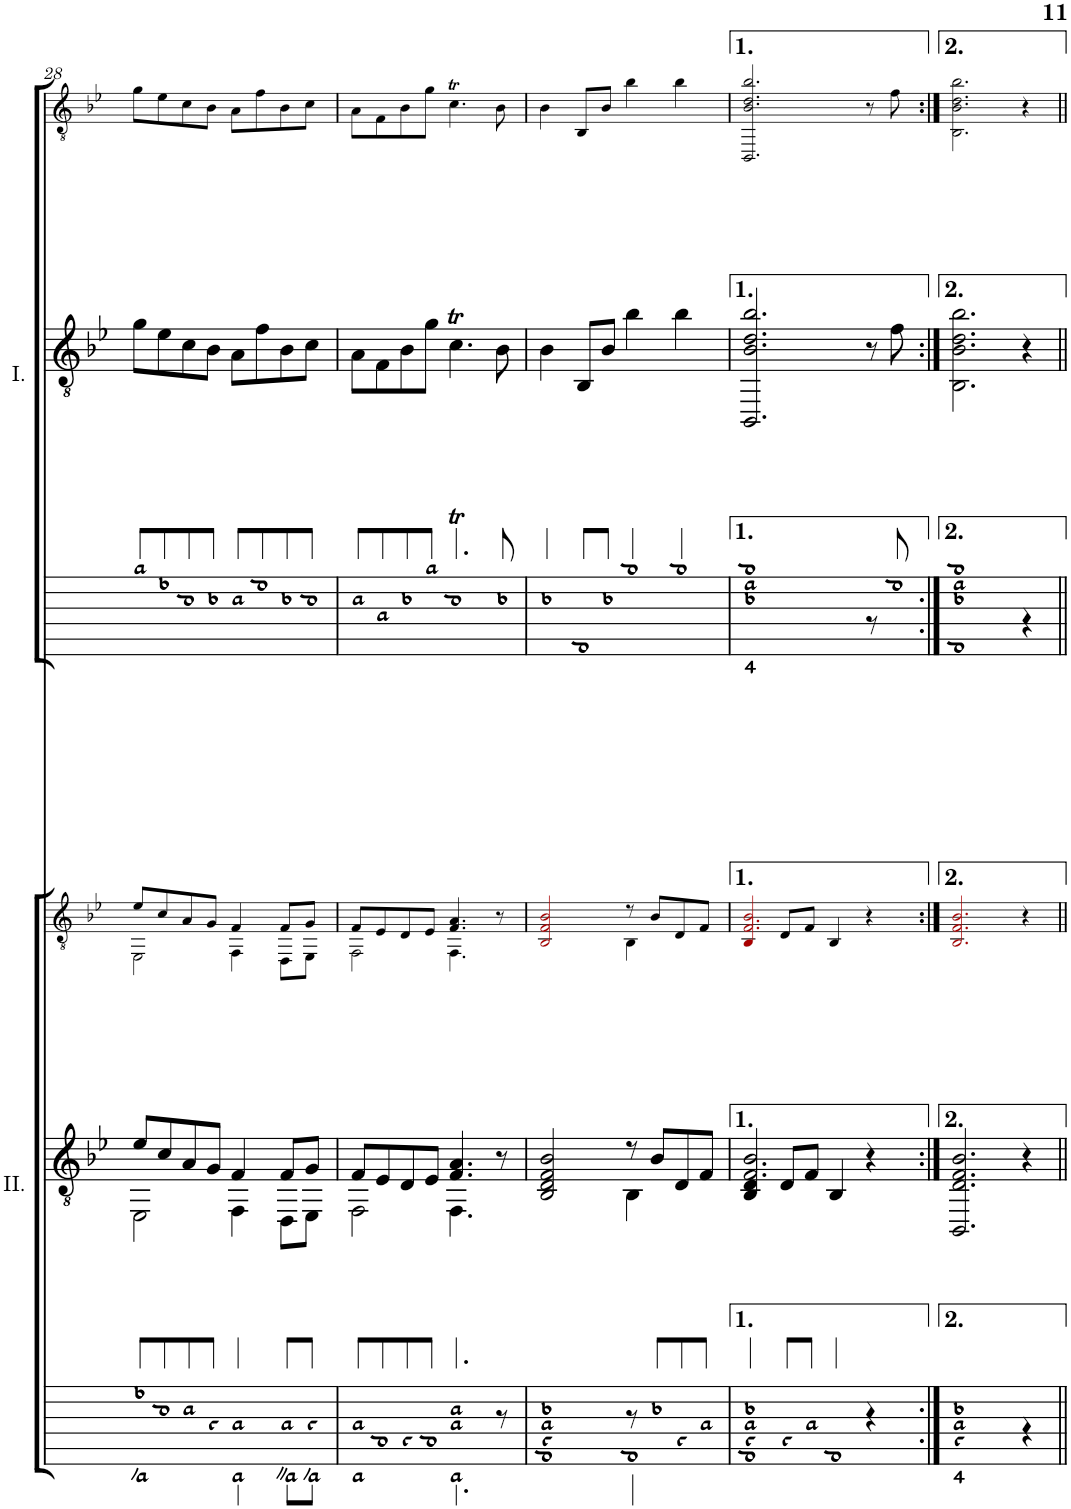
**kern	**kern	**kern	**kern	**kern	**kern
*part2	*part2	*part2	*part1	*part1	*part1
*staff6	*staff5	*staff4	*staff3	*staff2	*staff1
*I"II.	*	*	*I"I.	*	*
*I'II.	*	*	*I'I.	*	*
!!LO:PB:g=z
*	*clefGv2	*clefGv2	*	*clefGv2	*clefGv2
*k[b-e-]	*k[b-e-]	*k[b-e-]	*k[b-e-]	*k[b-e-]	*k[b-e-]
*M4/4	*M4/4	*M4/4	*M4/4	*M4/4	*M4/4
=28	=28	=28	=28	=28	=28
*^	*^	*^	*	*	*
2EE-	8e-/L	8e-/L	2EE-\	8e-/L	2EE-\	8g/L	8g\L	8g\L
.	8c/	8c/	.	8c/	.	8e-/	8e-\	8e-\
.	8A/	8A/	.	8A/	.	8c/	8c\	8c\
.	8G/J	8G/J	.	8G/J	.	8B-/J	8B-\J	8B-\J
4FF\	4F/	4F/	4FF\	4F/	4FF\	8A/L	8A\L	8A\L
.	.	.	.	.	.	8f/	8f\	8f\
8DD\L	8F/L	8F/L	8DD\L	8F/L	8DD\L	8B-/	8B-\	8B-\
8EE-\J	8G/J	8G/J	8EE-\J	8G/J	8EE-\J	8c/J	8c\J	8c\J
=29	=29	=29	=29	=29	=29	=29	=29	=29
2FF	8F/L	8F/L	2FF\	8F/L	2FF\	8A/L	8A\L	8A\L
.	8E-/	8E-/	.	8E-/	.	8F/	8F\	8F\
.	8D/	8D/	.	8D/	.	8B-/	8B-\	8B-\
.	8E-/J	8E-/J	.	8E-/J	.	8g/J	8g\J	8g\J
4.FF\	4.F/ 4.A/	4.F/ 4.A/	4.FF\	4.F/ 4.A/	4.FF\	4.cT/	4.cT\	4.cT\
8ryy	8r	8r	8ryy	8r	8ryy	8B-/	8B-\	8B-\
=30	=30	=30	=30	=30	=30	=30	=30	=30
2ryy	2BB- 2D 2F 2B-	2BB-/ 2D/ 2F/ 2B-/	2ryy	2BB-i/ 2Fi/ 2B-i/	2ryy	4B-/	4B-\	4B-\
.	.	.	.	.	.	8BB-/L	8BB-/L	8BB-/L
.	.	.	.	.	.	8B-/J	8B-/J	8B-/J
4BB-\	8r	8r	4BB-\	8r	4BB-\	4b-/	4b-\	4b-\
.	8B-/L	8B-/L	.	8B-/L	.	.	.	.
4ryy	8D/	8D/	4ryy	8D/	4ryy	4b-/	4b-\	4b-\
.	8F/J	8F/J	.	8F/J	.	.	.	.
=31	=31	=31	=31	=31	=31	=31	=31	=31
2.F 2.B-	4BB-/ 4D/	4BB-/ 4D/	2.F/ 2.B-/	4BB-i/	2.Fi/ 2.B-i/	2.BBB- 2.B- 2.d 2.b-	2.BBB-/ 2.B-/ 2.d/ 2.b-/	2.BBB-/ 2.B-/ 2.d/ 2.b-/
.	8D/L	8D/L	.	8D/L	.	.	.	.
.	8F/J	8F/J	.	8F/J	.	.	.	.
.	4BB-/	4BB-/	.	4BB-/	.	.	.	.
4ryy	4r	4r	4ryy	4r	4ryy	8r	8r	8r
.	.	.	.	.	.	8f/	8f\	8f\
*v	*v	*	*	*	*	*	*	*
*	*v	*v	*	*	*	*	*
*	*	*v	*v	*	*	*
=32:|!	=32:|!	=32:|!	=32:|!	=32:|!	=32:|!
2.BBB- 2.D 2.F 2.B-	2.BBB-/ 2.D/ 2.F/ 2.B-/	2.BB-i/ 2.Fi/ 2.B-i/	2.BB- 2.B- 2.d 2.b-	2.BB-\ 2.B-\ 2.d\ 2.b-\	2.BB-\ 2.B-\ 2.d\ 2.b-\
4r	4r	4r	4r	4r	4r
=||	=||	=||	=||	=||	=||
*-	*-	*-	*-	*-	*-
